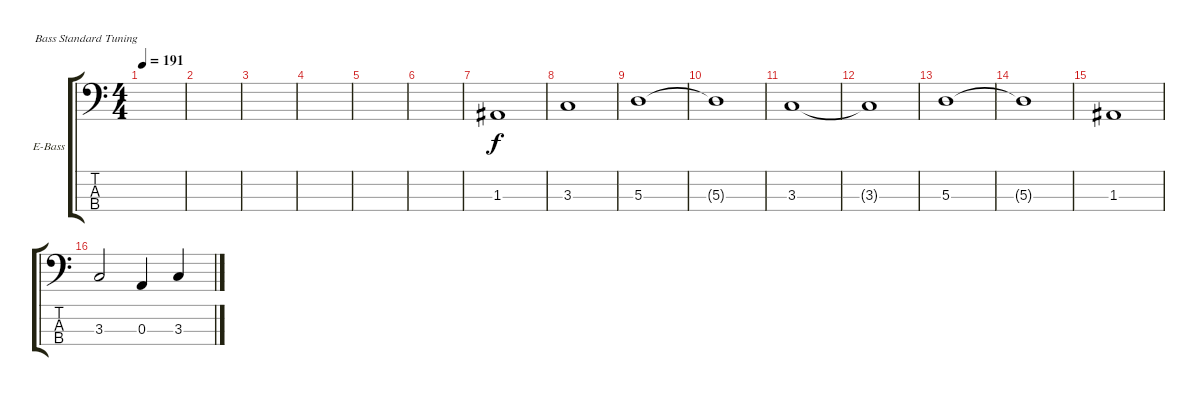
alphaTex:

\defaultSystemsLayout 4
\bracketExtendMode groupsimilarinstruments
\firstSystemTrackNameOrientation horizontal
\otherSystemsTrackNameOrientation horizontal
\track ("Electric Bass" "E-Bass") {instrument electricbassfinger}
\staff {score tabs}
\tuning (G2 D2 A1 E1)
\ts (4 4)
\tempo 191
\clef f4
\scale
0.485477
\ks c
|
\scale
0.257261 |
\scale
0.257261 |
\scale
0.333333 |
\scale
0.333333 |
\scale
0.333333 |
\scale
0.333333 1.3.1 |
\scale
0.333333 3.3.1 |
\scale
0.333333 5.3.1 |
\scale
0.333333 5.3{t}.1 |
\scale
0.333333 3.3.1 |
\scale
0.333333 3.3{t}.1 |
\scale
0.333333 5.3.1 |
\scale
0.333333 5.3{t}.1 |
\scale
0.333333 1.3.1 |
\scale
0.333333 3.3.2 0.3.4 3.3.4
